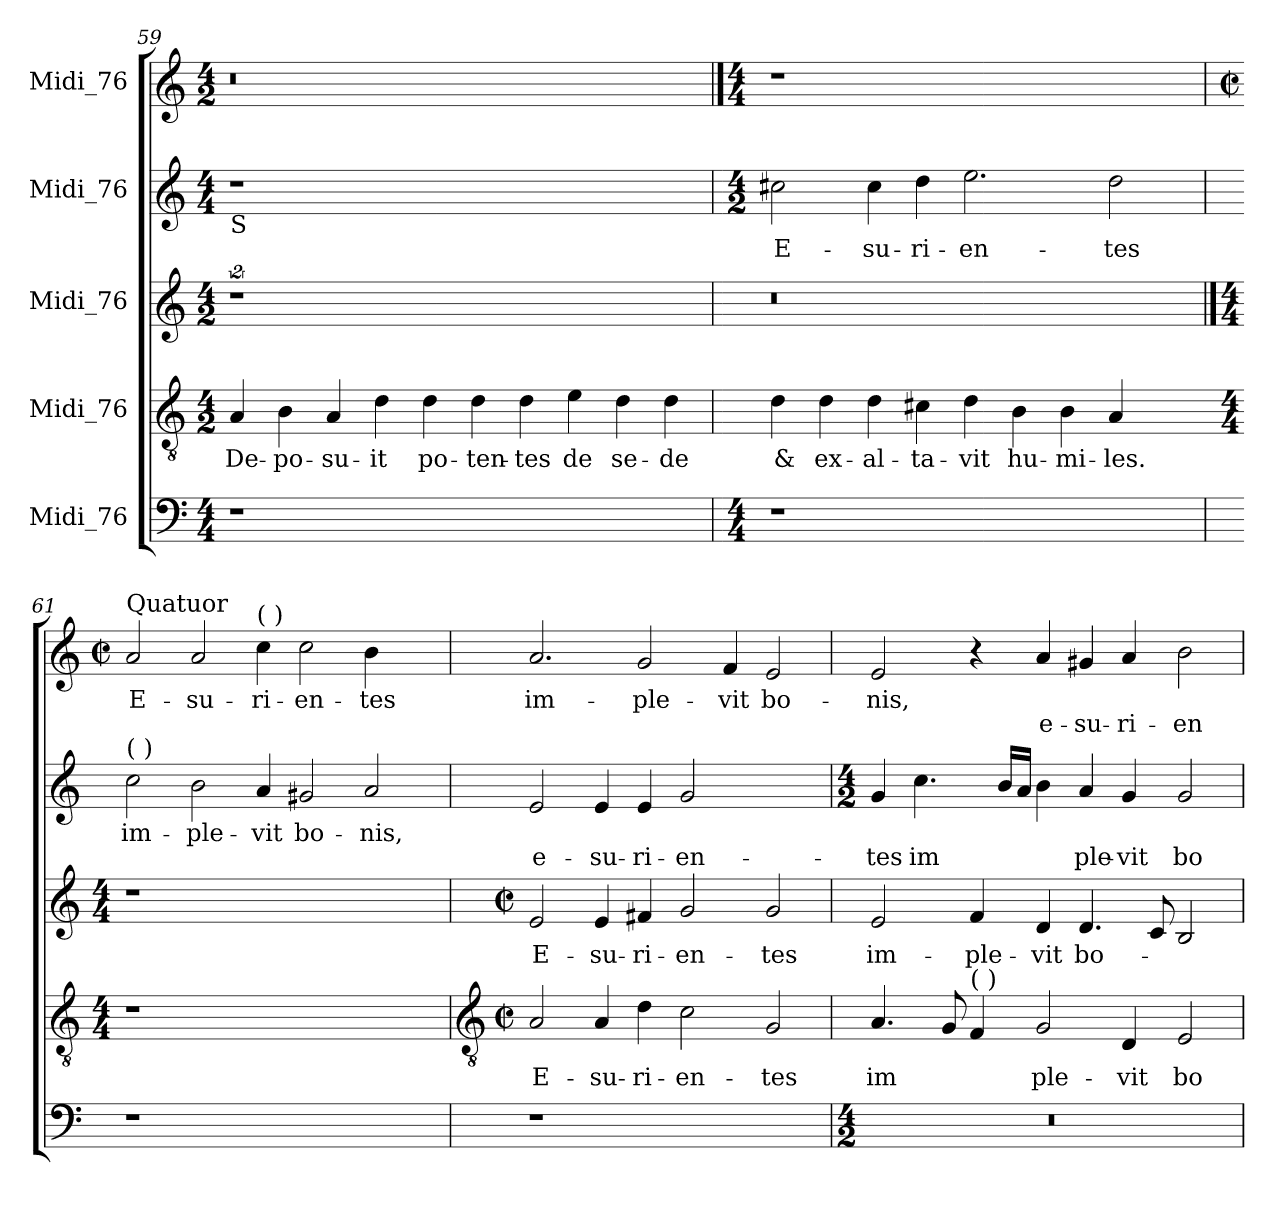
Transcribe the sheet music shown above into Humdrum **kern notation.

**kern	**kern	**text	**kern	**text	**kern	**text	**text	**kern	**text	**text
*part5	*part4	*part4	*part3	*part3	*part2	*part2	*part2	*part1	*part1	*part1
*staff5	*staff4	*staff4	*staff3	*staff3	*staff2	*staff2	*staff2	*staff1	*staff1	*staff1
*I"Midi_76	*I"Midi_76	*	*I"Midi_76	*	*I"Midi_76	*	*	*I"Midi_76	*	*
!!LO:LB:g=z
*clefF4	*clefGv2	*	*clefG2	*	*clefG2	*	*	*clefG2	*	*
*k[]	*k[]	*	*k[]	*	*k[]	*	*	*k[]	*	*
*C:	*C:	*	*C:	*	*C:	*	*	*C:	*	*
*M4/4	*M4/2	*	*M4/2	*	*M4/4	*	*	*M4/2	*	*
=59	=59	=59	=59	=59	=59	=59	=59	=59	=59	=59
!	!	!	!	!	!LO:TX:b:t=S	!	!	!	!	!
!	!	!LO:LY:b	!	!	!	!	!	!	!	!
1r	4A	De-	2%5r	.	1r	.	.	0r	.	.
!	!	!LO:LY:b	!	!	!	!	!	!	!	!
.	4B	-po-	.	.	.	.	.	.	.	.
!	!	!LO:LY:b	!	!	!	!	!	!	!	!
.	4A	-su-	.	.	.	.	.	.	.	.
!	!	!LO:LY:b	!	!	!	!	!	!	!	!
.	4d	-it	.	.	.	.	.	.	.	.
!	!	!LO:LY:b	!	!	!	!	!	!	!	!
1.ryy	4d	po-	.	.	1.ryy	.	.	.	.	.
!	!	!LO:LY:b	!	!	!	!	!	!	!	!
.	4d	-ten-	.	.	.	.	.	.	.	.
!	!	!LO:LY:b	!	!	!	!	!	!	!	!
.	4d	-tes	.	.	.	.	.	.	.	.
!	!	!LO:LY:b	!	!	!	!	!	!	!	!
.	4e	de	.	.	.	.	.	.	.	.
!	!	!LO:LY:b	!	!	!	!	!	!	!	!
.	4d	se-	.	.	.	.	.	2ryy	.	.
!	!	!LO:LY:b	!	!	!	!	!	!	!	!
.	4d	-de	.	.	.	.	.	.	.	.
!!LO:LB:g=z
=60	=60	==60	=60	==60	=60	==60	==60	==60	==60	==60
*	*	*	*	*	*	*	*	*k[]	*	*
*	*	*	*	*	*	*	*	*C:	*	*
*M4/4	*	*	*	*	*M4/2	*	*	*M4/4	*	*
!	!	!LO:LY:b	!	!	!	!LO:LY:b	!	!	!	!
1r	4d	&	0r	.	2cc#X	E-	.	1r	.	.
!	!	!LO:LY:b	!	!	!	!	!	!	!	!
.	4d	ex-	.	.	.	.	.	.	.	.
!	!	!LO:LY:b	!	!	!	!LO:LY:b	!	!	!	!
.	4d	-al-	.	.	4cc#	-su-	.	.	.	.
!	!	!LO:LY:b	!	!	!	!LO:LY:b	!	!	!	!
.	4c#	-ta-	.	.	4dd	-ri-	.	.	.	.
!	!	!LO:LY:b	!	!	!	!LO:LY:b	!	!	!	!
1ryy	4d	-vit	.	.	2.ee	-en-	.	1ryy	.	.
!	!	!LO:LY:b	!	!	!	!	!	!	!	!
.	4B	hu-	.	.	.	.	.	.	.	.
!	!	!LO:LY:b	!	!	!	!	!	!	!	!
.	4B	-mi-	.	.	.	.	.	.	.	.
!	!	!LO:LY:b	!	!	!	!LO:LY:b	!	!	!	!
.	4A	-les.	.	.	2dd	-tes	.	.	.	.
4ryy	4ryy	.	4ryy	.	.	.	.	4ryy	.	.
!!LO:LB:g=z
=61	=61-	=61	==61	=61	=61	=61	=61	=61	=61	=61
*	*	*	*k[]	*	*	*	*	*	*	*
*	*	*	*C:	*	*	*	*	*	*	*
*	*M4/4	*	*M4/4	*	*	*	*	*M4/2	*	*
*	*	*	*	*	*	*	*	*met(c|)	*	*
!	!	!	!	!	!	!	!	!LO:TX:a:t=Quatuor	!	!
!	!	!	!	!	!LO:TX:a:t=(  )	!	!	!	!	!
!	!	!	!	!	!	!LO:LY:b	!	!	!LO:LY:b	!
1r	1r	.	1r	.	2cc	im-	.	2a	E-	.
!	!	!	!	!	!	!LO:LY:b	!	!	!LO:LY:b	!
.	.	.	.	.	2b	-ple-	.	2a	-su-	.
!	!	!	!	!	!	!	!	!LO:TX:a:t=(  )	!	!
!	!	!	!	!	!	!LO:LY:b	!	!	!LO:LY:b	!
1ryy	1ryy	.	1ryy	.	4a	-vit	.	4cc	-ri-	.
!	!	!	!	!	!	!LO:LY:b	!	!	!LO:LY:b	!
.	.	.	.	.	2g#X	bo-	.	2cc	-en-	.
!	!	!	!	!	!	!LO:LY:b	!	!	!LO:LY:b	!
.	.	.	.	.	2a	-nis,	.	4b	-tes	.
4ryy	4ryy	.	4ryy	.	.	.	.	4ryy	.	.
!!LO:LB:g=z
=62	=62	=62	=62	=62	=62	=62	=62	=62	=62	=62
*	*clefGv2	*	*	*	*	*	*	*	*	*
*	*M4/2	*	*M4/2	*	*	*	*	*	*	*
*	*met(c|)	*	*met(c|)	*	*	*	*	*	*	*
!	!	!LO:LY:b	!	!LO:LY:b	!	!	!LO:LY:b	!	!LO:LY:b	!
1r	2A	E-	2e	E-	2e	.	e-	2.a	im-	.
!	!	!LO:LY:b	!	!LO:LY:b	!	!	!LO:LY:b	!	!	!
.	4A	-su-	4e	-su-	4e	.	-su-	.	.	.
!	!	!LO:LY:b	!	!LO:LY:b	!	!	!LO:LY:b	!	!LO:LY:b	!
.	4d	-ri-	4f#X	-ri-	4e	.	-ri-	2g	-ple-	.
!	!	!LO:LY:b	!	!LO:LY:b	!	!	!LO:LY:b	!	!	!
1ryy	2c	-en-	2g	-en-	2g	.	-en-	.	.	.
!	!	!	!	!	!	!	!	!	!LO:LY:b	!
.	.	.	.	.	.	.	.	4f	-vit	.
!	!	!LO:LY:b	!	!LO:LY:b	!	!	!	!	!LO:LY:b	!
.	2G	-tes	2g	-tes	2ryy	.	.	2e	bo-	.
!!LO:LB:g=z
=63	=63	=63	=63	=63	=63	=63	=63	=63	=63	=63
*M4/2	*	*	*	*	*M4/2	*	*	*	*	*
!	!	!LO:LY:b	!	!LO:LY:b	!	!	!LO:LY:b	!	!LO:LY:b	!
0r	4.A	im	2e	im-	4g	.	-tes	2e	-nis,	.
!	!	!	!	!	!	!	!LO:LY:b	!	!	!
.	.	.	.	.	4.cc	.	im	.	.	.
.	8G	.	.	.	.	.	.	.	.	.
!	!LO:TX:a:t=(  )	!	!	!	!	!	!	!	!	!
!	!	!	!	!LO:LY:b	!	!	!	!	!	!
.	4F	.	4f	-ple-	.	.	.	4r	.	.
.	.	.	.	.	16bLL	.	.	.	.	.
.	.	.	.	.	16aJJ	.	.	.	.	.
!	!	!LO:LY:b	!	!LO:LY:b	!	!	!	!	!	!LO:LY:b
.	2G	ple-	4d	-vit	4b	.	.	4a	.	e-
!	!	!	!	!LO:LY:b	!	!	!LO:LY:b	!	!	!LO:LY:b
.	.	.	4.d	bo-	4a	.	ple-	4g#X	.	-su-
!	!	!LO:LY:b	!	!	!	!	!LO:LY:b	!	!	!LO:LY:b
.	4D	-vit	.	.	4g	.	-vit	4a	.	-ri-
.	.	.	8c	.	.	.	.	.	.	.
!	!	!LO:LY:b	!	!	!	!	!LO:LY:b	!	!	!LO:LY:b
.	2E	bo-	2B	.	2g	.	bo-	2b	.	-en-
=	=	=	=	=	=	=	=	=	=	=
*-	*-	*-	*-	*-	*-	*-	*-	*-	*-	*-
